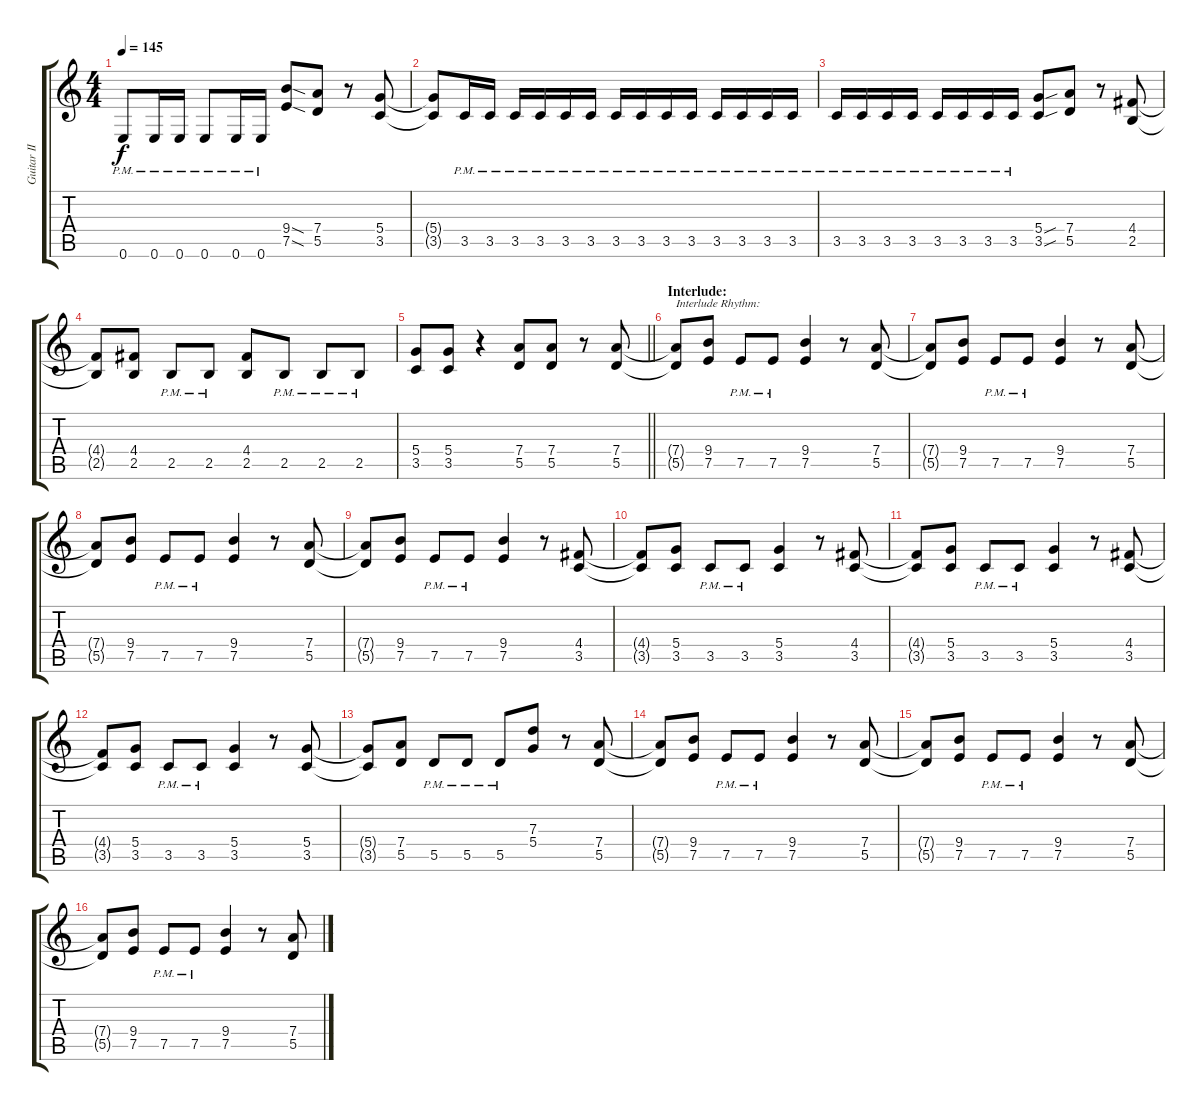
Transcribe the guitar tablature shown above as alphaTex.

\track ("Guitar II" "Guitar II") {instrument distortionguitar}
\staff {score tabs}
\tuning (E4 B3 G3 D3 A2 E2) {hide}
\ts (4 4)
\tempo 145
\clef g2
\ks c
0.6{pm}.8{dy f} 0.6{pm}.16 0.6{pm}.16 0.6{pm}.8 0.6{pm}.16 0.6{pm}.16 (9.4{sod} 7.5{sod}).8 (7.4 5.5).8 r.8 (5.4 3.5).8 |
(5.4{t} 3.5{t}).8 3.5{pm}.16 3.5{pm}.16 3.5{pm}.16 3.5{pm}.16 3.5{pm}.16 3.5{pm}.16 3.5{pm}.16 3.5{pm}.16 3.5{pm}.16 3.5{pm}.16 3.5{pm}.16 3.5{pm}.16 3.5{pm}.16 3.5{pm}.16 |
3.5{pm}.16 3.5{pm}.16 3.5{pm}.16 3.5{pm}.16 3.5{pm}.16 3.5{pm}.16 3.5{pm}.16 3.5{pm}.16 (5.4{sou} 3.5{sou}).8 (7.4 5.5).8 r.8 (4.4 2.5).8 |
(4.4{t} 2.5{t}).8 (4.4 2.5).8 2.5{pm}.8 2.5{pm}.8 (4.4 2.5).8 2.5{pm}.8 2.5{pm}.8 2.5{pm}.8 |
\barLineRight lightlight
(5.4 3.5).8 (5.4 3.5).8 r.4 (7.4 5.5).8 (7.4 5.5).8 r.8 (7.4 5.5).8 |
\section ("" "Interlude:")
(7.4{t} 5.5{t}).8{txt "Interlude Rhythm:"} (9.4 7.5).8 7.5{pm}.8 7.5{pm}.8 (9.4 7.5).4 r.8 (7.4 5.5).8 |
(7.4{t} 5.5{t}).8 (9.4 7.5).8 7.5{pm}.8 7.5{pm}.8 (9.4 7.5).4 r.8 (7.4 5.5).8 |
(7.4{t} 5.5{t}).8 (9.4 7.5).8 7.5{pm}.8 7.5{pm}.8 (9.4 7.5).4 r.8 (7.4 5.5).8 |
(7.4{t} 5.5{t}).8 (9.4 7.5).8 7.5{pm}.8 7.5{pm}.8 (9.4 7.5).4 r.8 (4.4 3.5).8 |
(4.4{t} 3.5{t}).8 (5.4 3.5).8 3.5{pm}.8 3.5{pm}.8 (5.4 3.5).4 r.8 (4.4 3.5).8 |
(4.4{t} 3.5{t}).8 (5.4 3.5).8 3.5{pm}.8 3.5{pm}.8 (5.4 3.5).4 r.8 (4.4 3.5).8 |
(4.4{t} 3.5{t}).8 (5.4 3.5).8 3.5{pm}.8 3.5{pm}.8 (5.4 3.5).4 r.8 (5.4 3.5).8 |
(5.4{t} 3.5{t}).8 (7.4 5.5).8 5.5{pm}.8 5.5{pm}.8 5.5{pm}.8 (7.3 5.4).8 r.8 (7.4 5.5).8 |
(7.4{t} 5.5{t}).8 (9.4 7.5).8 7.5{pm}.8 7.5{pm}.8 (9.4 7.5).4 r.8 (7.4 5.5).8 |
(7.4{t} 5.5{t}).8 (9.4 7.5).8 7.5{pm}.8 7.5{pm}.8 (9.4 7.5).4 r.8 (7.4 5.5).8 |
(7.4{t} 5.5{t}).8 (9.4 7.5).8 7.5{pm}.8 7.5{pm}.8 (9.4 7.5).4 r.8 (7.4 5.5).8
